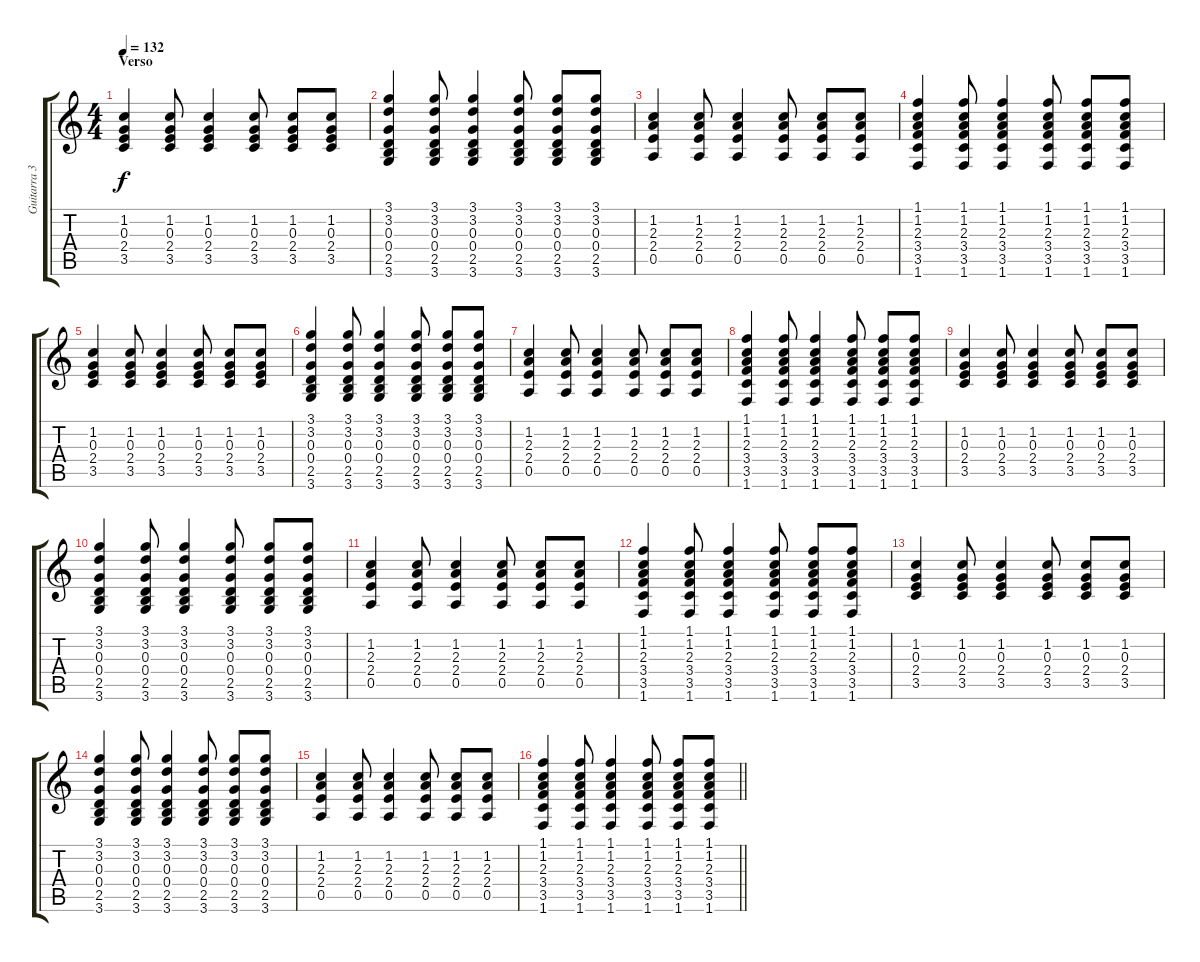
\track ("Guitarra 3" "Guitarra 3") {instrument acousticguitarnylon}
\staff {score tabs}
\tuning (E4 B3 G3 D3 A2 E2) {hide}
\ts (4 4)
\section ("" "Verso")
\tempo 132
\clef g2
\ks c
(1.2 0.3 2.4 3.5).4{dy f} (1.2 0.3 2.4 3.5).8 (1.2 0.3 2.4 3.5).4 (1.2 0.3 2.4 3.5).8 (1.2 0.3 2.4 3.5).8 (1.2 0.3 2.4 3.5).8 |
(3.1 3.2 0.3 0.4 2.5 3.6).4 (3.1 3.2 0.3 0.4 2.5 3.6).8 (3.1 3.2 0.3 0.4 2.5 3.6).4 (3.1 3.2 0.3 0.4 2.5 3.6).8 (3.1 3.2 0.3 0.4 2.5 3.6).8 (3.1 3.2 0.3 0.4 2.5 3.6).8 |
(1.2 2.3 2.4 0.5).4 (1.2 2.3 2.4 0.5).8 (1.2 2.3 2.4 0.5).4 (1.2 2.3 2.4 0.5).8 (1.2 2.3 2.4 0.5).8 (1.2 2.3 2.4 0.5).8 |
(1.1 1.2 2.3 3.4 3.5 1.6).4 (1.1 1.2 2.3 3.4 3.5 1.6).8 (1.1 1.2 2.3 3.4 3.5 1.6).4 (1.1 1.2 2.3 3.4 3.5 1.6).8 (1.1 1.2 2.3 3.4 3.5 1.6).8 (1.1 1.2 2.3 3.4 3.5 1.6).8 |
(1.2 0.3 2.4 3.5).4 (1.2 0.3 2.4 3.5).8 (1.2 0.3 2.4 3.5).4 (1.2 0.3 2.4 3.5).8 (1.2 0.3 2.4 3.5).8 (1.2 0.3 2.4 3.5).8 |
(3.1 3.2 0.3 0.4 2.5 3.6).4 (3.1 3.2 0.3 0.4 2.5 3.6).8 (3.1 3.2 0.3 0.4 2.5 3.6).4 (3.1 3.2 0.3 0.4 2.5 3.6).8 (3.1 3.2 0.3 0.4 2.5 3.6).8 (3.1 3.2 0.3 0.4 2.5 3.6).8 |
(1.2 2.3 2.4 0.5).4 (1.2 2.3 2.4 0.5).8 (1.2 2.3 2.4 0.5).4 (1.2 2.3 2.4 0.5).8 (1.2 2.3 2.4 0.5).8 (1.2 2.3 2.4 0.5).8 |
(1.1 1.2 2.3 3.4 3.5 1.6).4 (1.1 1.2 2.3 3.4 3.5 1.6).8 (1.1 1.2 2.3 3.4 3.5 1.6).4 (1.1 1.2 2.3 3.4 3.5 1.6).8 (1.1 1.2 2.3 3.4 3.5 1.6).8 (1.1 1.2 2.3 3.4 3.5 1.6).8 |
(1.2 0.3 2.4 3.5).4 (1.2 0.3 2.4 3.5).8 (1.2 0.3 2.4 3.5).4 (1.2 0.3 2.4 3.5).8 (1.2 0.3 2.4 3.5).8 (1.2 0.3 2.4 3.5).8 |
(3.1 3.2 0.3 0.4 2.5 3.6).4 (3.1 3.2 0.3 0.4 2.5 3.6).8 (3.1 3.2 0.3 0.4 2.5 3.6).4 (3.1 3.2 0.3 0.4 2.5 3.6).8 (3.1 3.2 0.3 0.4 2.5 3.6).8 (3.1 3.2 0.3 0.4 2.5 3.6).8 |
(1.2 2.3 2.4 0.5).4 (1.2 2.3 2.4 0.5).8 (1.2 2.3 2.4 0.5).4 (1.2 2.3 2.4 0.5).8 (1.2 2.3 2.4 0.5).8 (1.2 2.3 2.4 0.5).8 |
(1.1 1.2 2.3 3.4 3.5 1.6).4 (1.1 1.2 2.3 3.4 3.5 1.6).8 (1.1 1.2 2.3 3.4 3.5 1.6).4 (1.1 1.2 2.3 3.4 3.5 1.6).8 (1.1 1.2 2.3 3.4 3.5 1.6).8 (1.1 1.2 2.3 3.4 3.5 1.6).8 |
(1.2 0.3 2.4 3.5).4 (1.2 0.3 2.4 3.5).8 (1.2 0.3 2.4 3.5).4 (1.2 0.3 2.4 3.5).8 (1.2 0.3 2.4 3.5).8 (1.2 0.3 2.4 3.5).8 |
(3.1 3.2 0.3 0.4 2.5 3.6).4 (3.1 3.2 0.3 0.4 2.5 3.6).8 (3.1 3.2 0.3 0.4 2.5 3.6).4 (3.1 3.2 0.3 0.4 2.5 3.6).8 (3.1 3.2 0.3 0.4 2.5 3.6).8 (3.1 3.2 0.3 0.4 2.5 3.6).8 |
(1.2 2.3 2.4 0.5).4 (1.2 2.3 2.4 0.5).8 (1.2 2.3 2.4 0.5).4 (1.2 2.3 2.4 0.5).8 (1.2 2.3 2.4 0.5).8 (1.2 2.3 2.4 0.5).8 |
\barLineRight lightlight
(1.1 1.2 2.3 3.4 3.5 1.6).4 (1.1 1.2 2.3 3.4 3.5 1.6).8 (1.1 1.2 2.3 3.4 3.5 1.6).4 (1.1 1.2 2.3 3.4 3.5 1.6).8 (1.1 1.2 2.3 3.4 3.5 1.6).8 (1.1 1.2 2.3 3.4 3.5 1.6).8
